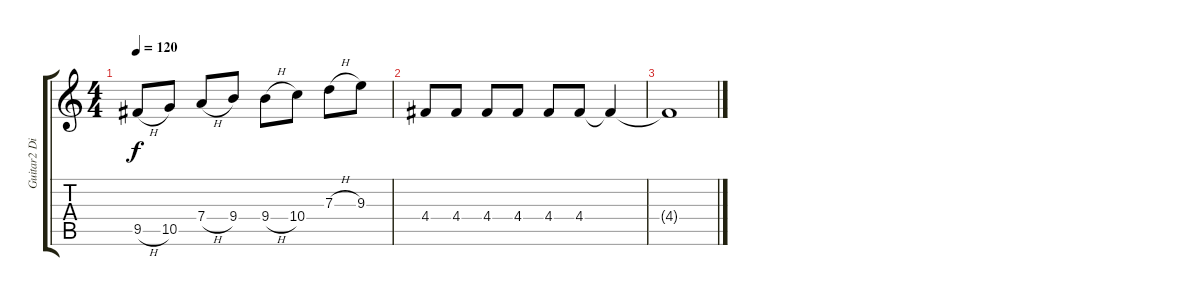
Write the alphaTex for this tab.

\track ("Guitar2 Dist" "Guitar2 Di") {instrument overdrivenguitar}
\staff {score tabs}
\tuning (E4 B3 G3 D3 A2 D2) {hide}
\ts (4 4)
\tempo 120
\clef g2
\ks c
9.5{h}.8{dy f} 10.5.8 7.4{h}.8 9.4.8 9.4{h}.8 10.4.8 7.3{h}.8 9.3.8 |
4.4.8 4.4.8 4.4.8 4.4.8 4.4.8 4.4.8 4.4{t}.4 |
4.4{t}.1
